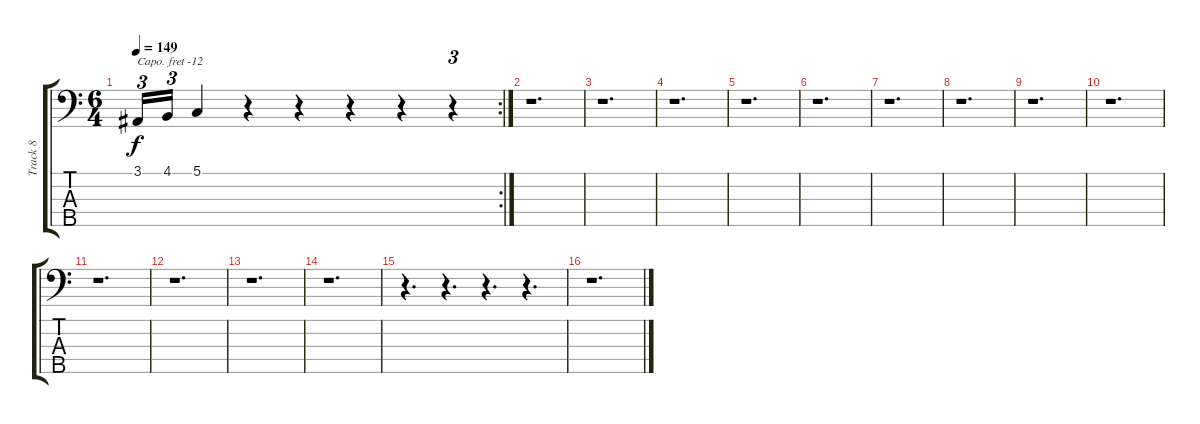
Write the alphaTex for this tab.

\track ("Track 8" "Track 8") {instrument contrabass}
\staff {score tabs}
\capo -12
\tuning (G2 D2 A1 E1 B0) {hide}
\rc 2
\ts (6 4)
\tempo 149
\clef f4
\ks c
3.1.16{tu (3 2) dy f} 4.1.16{tu (3 2)} 5.1.4 r.4 r.4 r.4 r.4 r.4{tu (3 2)} |
r.1{d} |
r.1{d} |
r.1{d} |
r.1{d} |
r.1{d} |
r.1{d} |
r.1{d} |
r.1{d} |
r.1{d} |
r.1{d} |
r.1{d} |
r.1{d} |
r.1{d} |
r.4{d} r.4{d} r.4{d} r.4{d} |
r.1{d}
